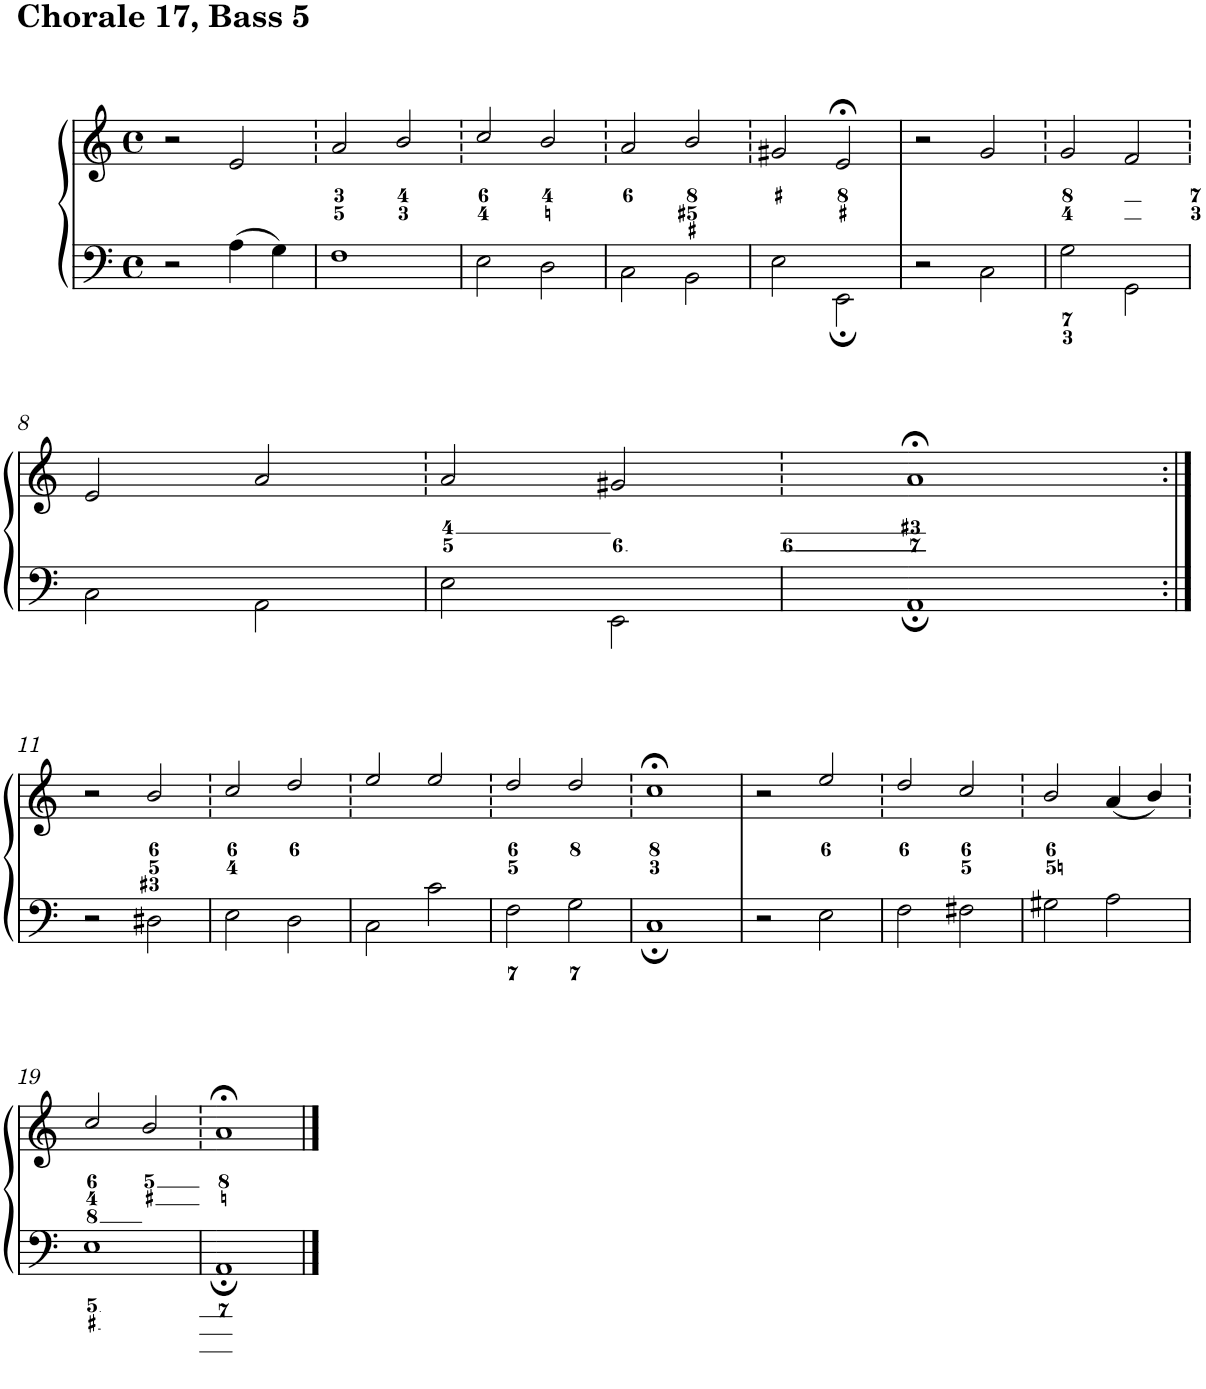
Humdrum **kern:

**kern	**kern
*part1	*part1
*staff2	*staff1
*I"Piano	*
*I'Pno.	*
*clefF4	*clefG2
*k[]	*k[]
*M4/4	*M4/4
*met(c)	*met(c)
=1	=1
2r	2r
4A\	2e/
4G\	.
=2	=2
1F	2a/
.	2b/
=3	=3
2E\	2cc/
2D\	2b/
=4	=4
2C\	2a/
2BB\	2b/
=5	=5
2E\	2g#X/
2EE;\	2e;</
=6	=6
2r	2r
2C\	2g/
=7	=7
2G\	2g/
2GG\	2f/
!!LO:LB:g=z
=8	=8
2C\	2e/
2AA\	2a/
=9	=9
2E\	2a/
2EE\	2g#X/
=10	=10
1AA;	1a;<
!!LO:LB:g=z
=11:|!	=11:|!
2r	2r
2D#X\	2b/
=12	=12
2E\	2cc/
2D\	2dd/
=13	=13
2C\	2ee/
2c\	2ee/
=14	=14
2F\	2dd/
2G\	2dd/
=15	=15
1C;	1cc;<
=16	=16
2r	2r
2E\	2ee/
=17	=17
2F\	2dd/
2F#X\	2cc/
=18	=18
2G#X\	2b/
2A\	(4a/
.	4b/)
!!LO:LB:g=z
=19	=19
1E	2cc/
.	2b/
=20	=20
1AA;	1a;<
==	==
*-	*-
